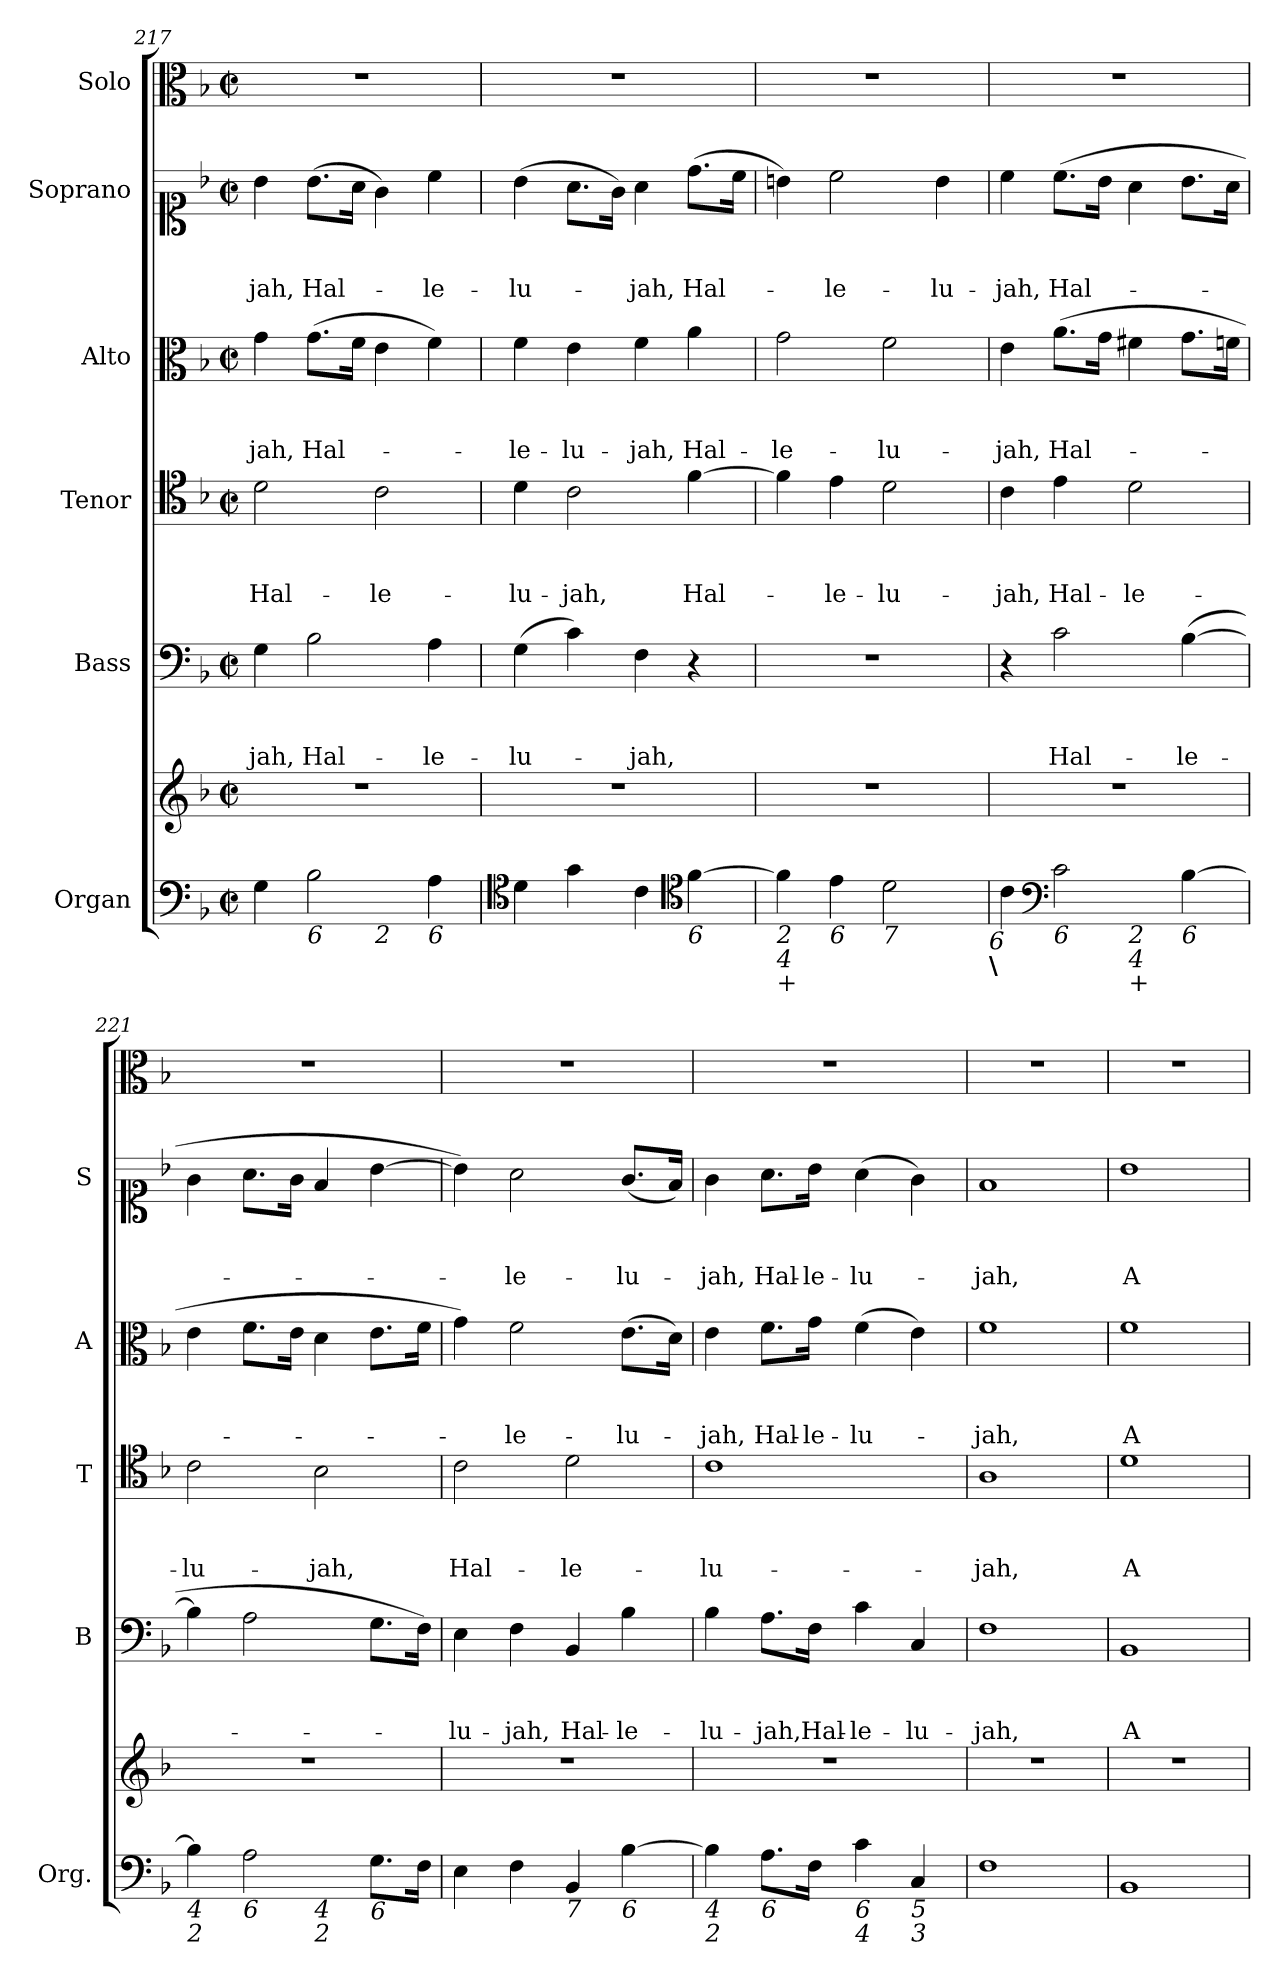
**kern	**kern	**kern	**text	**text	**text	**kern	**text	**text	**text	**kern	**text	**text	**text	**kern	**text	**text	**text	**kern
*part6	*part6	*part5	*part5	*part5	*part5	*part4	*part4	*part4	*part4	*part3	*part3	*part3	*part3	*part2	*part2	*part2	*part2	*part1
*staff7	*staff6	*staff5	*staff5	*staff5	*staff5	*staff4	*staff4	*staff4	*staff4	*staff3	*staff3	*staff3	*staff3	*staff2	*staff2	*staff2	*staff2	*staff1
*I"Organ	*	*I"Bass	*	*	*	*I"Tenor	*	*	*	*I"Alto	*	*	*	*I"Soprano	*	*	*	*I"Solo
*I'Org.	*	*I'B	*	*	*	*I'T	*	*	*	*I'A	*	*	*	*I'S	*	*	*	*
*clefF4	*clefG2	*clefF4	*	*	*	*clefC4	*	*	*	*clefC3	*	*	*	*clefC1	*	*	*	*clefC3
*k[b-]	*k[b-]	*k[b-]	*	*	*	*k[b-]	*	*	*	*k[b-]	*	*	*	*k[b-]	*	*	*	*k[b-]
*d:	*d:	*d:	*	*	*	*d:	*	*	*	*d:	*	*	*	*d:	*	*	*	*d:
*M2/2	*M2/2	*M2/2	*	*	*	*M2/2	*	*	*	*M2/2	*	*	*	*M2/2	*	*	*	*M2/2
*met(c|)	*met(c|)	*met(c|)	*	*	*	*met(c|)	*	*	*	*met(c|)	*	*	*	*met(c|)	*	*	*	*met(c|)
=217	=217	=217	=217	=217	=217	=217	=217	=217	=217	=217	=217	=217	=217	=217	=217	=217	=217	=217
!	!	!	!	!	!LO:LY:b	!	!	!	!LO:LY:b	!	!	!	!LO:LY:b	!	!	!	!LO:LY:b	!
*^	*	*	*	*	*	*	*	*	*	*	*	*	*	*	*	*	*	*
4G\	2ryy	1r	4G\	.	.	-jah,	2d\	.	.	Hal-	4g\	.	.	-jah,	4b-\	.	.	-jah,	1r
!LO:TX:b:i:t=6	!	!	!	!	!	!	!	!	!	!	!	!	!	!	!	!	!	!	!
!	!	!	!	!	!	!LO:LY:b	!	!	!	!	!	!	!	!LO:LY:b	!	!	!	!LO:LY:b	!
2B-\	.	.	2B-\	.	.	Hal-	.	.	.	.	(>8.g\L	.	.	Hal-	(>8.b-\L	.	.	Hal-	.
.	.	.	.	.	.	.	.	.	.	.	16f\Jk	.	.	.	16a\Jk	.	.	.	.
!	!LO:TX:b:i:t=2	!	!	!	!	!	!	!	!	!	!	!	!	!	!	!	!	!	!
!	!	!	!	!	!	!	!	!	!	!LO:LY:b	!	!	!	!	!	!	!	!	!
.	2ryy	.	.	.	.	.	2c\	.	.	-le-	4e\	.	.	.	4g\)	.	.	.	.
!LO:TX:b:i:t=6	!	!	!	!	!	!	!	!	!	!	!	!	!	!	!	!	!	!	!
!	!	!	!	!	!	!LO:LY:b	!	!	!	!	!	!	!	!	!	!	!	!LO:LY:b	!
4A\	.	.	4A\	.	.	-le-	.	.	.	.	4f\)	.	.	.	4cc\	.	.	-le-	.
=218	=218	=218	=218	=218	=218	=218	=218	=218	=218	=218	=218	=218	=218	=218	=218	=218	=218	=218	=218
!LO:TX:b:i:t=7	!	!	!	!	!	!	!	!	!	!	!	!	!	!	!	!	!	!	!
!	!	!	!	!	!	!LO:LY:b	!	!	!	!LO:LY:b	!	!	!	!LO:LY:b	!	!	!	!LO:LY:b	!
*v	*v	*	*	*	*	*	*	*	*	*	*	*	*	*	*	*	*	*	*
4G\	1r	(>4G\	.	.	-lu-	4d\	.	.	-lu-	4f\	.	.	-le-	(>4b-\	.	.	-lu-	1r
!	!	!	!	!	!	!	!	!	!LO:LY:b	!	!	!	!LO:LY:b	!	!	!	!	!
4c\	.	4c\)	.	.	.	2c\	.	.	-jah,	4e\	.	.	-lu-	8.a\L	.	.	.	.
.	.	.	.	.	.	.	.	.	.	.	.	.	.	16g\Jk)	.	.	.	.
!	!	!	!	!	!LO:LY:b	!	!	!	!	!	!	!	!LO:LY:b	!	!	!	!LO:LY:b	!
4F\	.	4F\	.	.	-jah,	.	.	.	.	4f\	.	.	-jah,	4a\	.	.	-jah,	.
*clefC4	*	*	*	*	*	*	*	*	*	*	*	*	*	*	*	*	*	*
!LO:TX:b:i:t=6	!	!	!	!	!	!	!	!	!	!	!	!	!	!	!	!	!	!
!	!	!	!	!	!	!	!	!	!LO:LY:b	!	!	!	!LO:LY:b	!	!	!	!LO:LY:b	!
[4f\	.	4r	.	.	.	[4f\	.	.	Hal-	4a\	.	.	Hal-	(>8.dd\L	.	.	Hal-	.
.	.	.	.	.	.	.	.	.	.	.	.	.	.	16cc\Jk	.	.	.	.
=219	=219	=219	=219	=219	=219	=219	=219	=219	=219	=219	=219	=219	=219	=219	=219	=219	=219	=219
!LO:TX:b:i:t=2	!	!	!	!	!	!	!	!	!	!	!	!	!	!	!	!	!	!
!LO:TX:b:i:t=4	!	!	!	!	!	!	!	!	!	!	!	!	!	!	!	!	!	!
!LO:TX:b:t=+	!	!	!	!	!	!	!	!	!	!	!	!	!	!	!	!	!	!
!	!	!	!	!	!	!	!	!	!	!	!	!	!LO:LY:b	!	!	!	!	!
4f\]	1r	1r	.	.	.	4f\]	.	.	.	2g\	.	.	-le-	4bn\)	.	.	.	1r
!LO:TX:b:i:t=6	!	!	!	!	!	!	!	!	!	!	!	!	!	!	!	!	!	!
!	!	!	!	!	!	!	!	!	!LO:LY:b	!	!	!	!	!	!	!	!LO:LY:b	!
4e\	.	.	.	.	.	4e\	.	.	-le-	.	.	.	.	2cc\	.	.	-le-	.
!LO:TX:b:i:t=7	!	!	!	!	!	!	!	!	!	!	!	!	!	!	!	!	!	!
!	!	!	!	!	!	!	!	!	!LO:LY:b	!	!	!	!LO:LY:b	!	!	!	!	!
2d\	.	.	.	.	.	2d\	.	.	-lu-	2f\	.	.	-lu-	.	.	.	.	.
!	!	!	!	!	!	!	!	!	!	!	!	!	!	!	!	!	!LO:LY:b	!
.	.	.	.	.	.	.	.	.	.	.	.	.	.	4b\	.	.	-lu-	.
!LO:TX:b:i:t=6	!	!	!	!	!	!	!	!	!	!	!	!	!	!	!	!	!	!
!LO:TX:b:B:t=\	!	!	!	!	!	!	!	!	!	!	!	!	!	!	!	!	!	!
!!LO:PB:g=z
=220	=220	=220	=220	=220	=220	=220	=220	=220	=220	=220	=220	=220	=220	=220	=220	=220	=220	=220
!	!	!	!	!	!	!	!	!	!LO:LY:b	!	!	!	!LO:LY:b	!	!	!	!LO:LY:b	!
*^	*	*	*	*	*	*	*	*	*	*	*	*	*	*	*	*	*	*
4c\	2ryy	1r	4r	.	.	.	4c\	.	.	-jah,	4e\	.	.	-jah,	4cc\	.	.	-jah,	1r
*clefF4	*	*	*	*	*	*	*	*	*	*	*	*	*	*	*	*	*	*	*
!LO:TX:b:i:t=6	!	!	!	!	!	!	!	!	!	!	!	!	!	!	!	!	!	!	!
!	!	!	!	!	!	!LO:LY:b	!	!	!	!LO:LY:b	!	!	!	!LO:LY:b	!	!	!	!LO:LY:b	!
2c\	.	.	2c\	.	.	Hal-	4e\	.	.	Hal-	(>8.a\L	.	.	Hal-	(>8.cc\L	.	.	Hal-	.
.	.	.	.	.	.	.	.	.	.	.	16g\Jk	.	.	.	16b-\Jk	.	.	.	.
!	!LO:TX:b:i:t=2	!	!	!	!	!	!	!	!	!	!	!	!	!	!	!	!	!	!
!	!LO:TX:b:i:t=4	!	!	!	!	!	!	!	!	!	!	!	!	!	!	!	!	!	!
!	!LO:TX:b:t=+	!	!	!	!	!	!	!	!	!	!	!	!	!	!	!	!	!	!
!	!	!	!	!	!	!	!	!	!	!LO:LY:b	!	!	!	!	!	!	!	!	!
.	2ryy	.	.	.	.	.	2d\	.	.	-le-	4f#X\	.	.	.	4a\	.	.	.	.
!LO:TX:b:i:t=6	!	!	!	!	!	!	!	!	!	!	!	!	!	!	!	!	!	!	!
!	!	!	!	!	!	!LO:LY:b	!	!	!	!	!	!	!	!	!	!	!	!	!
[4B-\	.	.	(>[4B-\	.	.	-le-	.	.	.	.	8.g\L	.	.	.	8.b-\L	.	.	.	.
.	.	.	.	.	.	.	.	.	.	.	16fn\Jk	.	.	.	16a\Jk	.	.	.	.
=221	=221	=221	=221	=221	=221	=221	=221	=221	=221	=221	=221	=221	=221	=221	=221	=221	=221	=221	=221
!LO:TX:b:i:t=4	!	!	!	!	!	!	!	!	!	!	!	!	!	!	!	!	!	!	!
!LO:TX:b:i:t=2	!	!	!	!	!	!	!	!	!	!	!	!	!	!	!	!	!	!	!
!	!	!	!	!	!	!	!	!	!	!LO:LY:b	!	!	!	!	!	!	!	!	!
4B-\]	2ryy	1r	4B-\]	.	.	.	2c\	.	.	-lu-	4e\	.	.	.	4g\	.	.	.	1r
!LO:TX:b:i:t=6	!	!	!	!	!	!	!	!	!	!	!	!	!	!	!	!	!	!	!
2A\	.	.	2A\	.	.	.	.	.	.	.	8.f\L	.	.	.	8.a\L	.	.	.	.
.	.	.	.	.	.	.	.	.	.	.	16e\Jk	.	.	.	16g\Jk	.	.	.	.
!	!LO:TX:b:i:t=4	!	!	!	!	!	!	!	!	!	!	!	!	!	!	!	!	!	!
!	!LO:TX:b:i:t=2	!	!	!	!	!	!	!	!	!	!	!	!	!	!	!	!	!	!
!	!	!	!	!	!	!	!	!	!	!LO:LY:b	!	!	!	!	!	!	!	!	!
.	2ryy	.	.	.	.	.	2B-\	.	.	-jah,	4d\	.	.	.	4f/	.	.	.	.
!LO:TX:b:i:t=6	!	!	!	!	!	!	!	!	!	!	!	!	!	!	!	!	!	!	!
8.G\L	.	.	8.G\L	.	.	.	.	.	.	.	8.e\L	.	.	.	[4b-\	.	.	.	.
16F\Jk	.	.	16F\Jk)	.	.	.	.	.	.	.	16f\Jk	.	.	.	.	.	.	.	.
=222	=222	=222	=222	=222	=222	=222	=222	=222	=222	=222	=222	=222	=222	=222	=222	=222	=222	=222	=222
!LO:TX:b:i:t=6	!	!	!	!	!	!	!	!	!	!	!	!	!	!	!	!	!	!	!
!LO:TX:b:i:t=5	!	!	!	!	!	!	!	!	!	!	!	!	!	!	!	!	!	!	!
!	!	!	!	!	!	!LO:LY:b	!	!	!	!LO:LY:b	!	!	!	!	!	!	!	!	!
*v	*v	*	*	*	*	*	*	*	*	*	*	*	*	*	*	*	*	*	*
4E\	1r	4E\	.	.	-lu-	2c\	.	.	Hal-	4g\)	.	.	.	4b-\])	.	.	.	1r
!	!	!	!	!	!LO:LY:b	!	!	!	!	!	!	!	!LO:LY:b	!	!	!	!LO:LY:b	!
4F\	.	4F\	.	.	-jah,	.	.	.	.	2f\	.	.	-le-	2a\	.	.	-le-	.
!LO:TX:b:i:t=7	!	!	!	!	!	!	!	!	!	!	!	!	!	!	!	!	!	!
!	!	!	!	!	!LO:LY:b	!	!	!	!LO:LY:b	!	!	!	!	!	!	!	!	!
4BB-/	.	4BB-/	.	.	Hal-	2d\	.	.	-le-	.	.	.	.	.	.	.	.	.
!LO:TX:b:i:t=6	!	!	!	!	!	!	!	!	!	!	!	!	!	!	!	!	!	!
!	!	!	!	!	!LO:LY:b	!	!	!	!	!	!	!	!LO:LY:b	!	!	!	!LO:LY:b	!
[4B-\	.	4B-\	.	.	-le-	.	.	.	.	(>8.e\L	.	.	-lu-	(<8.g/L	.	.	-lu-	.
.	.	.	.	.	.	.	.	.	.	16d\Jk)	.	.	.	16f/Jk)	.	.	.	.
=223	=223	=223	=223	=223	=223	=223	=223	=223	=223	=223	=223	=223	=223	=223	=223	=223	=223	=223
!LO:TX:b:i:t=4	!	!	!	!	!	!	!	!	!	!	!	!	!	!	!	!	!	!
!LO:TX:b:i:t=2	!	!	!	!	!	!	!	!	!	!	!	!	!	!	!	!	!	!
!	!	!	!	!	!LO:LY:b	!	!	!	!LO:LY:b	!	!	!	!LO:LY:b	!	!	!	!LO:LY:b	!
4B-\]	1r	4B-\	.	.	-lu-	1c	.	.	-lu-	4e\	.	.	-jah,	4g\	.	.	-jah,	1r
!LO:TX:b:i:t=6	!	!	!	!	!	!	!	!	!	!	!	!	!	!	!	!	!	!
!	!	!	!	!	!LO:LY:b	!	!	!	!	!	!	!	!LO:LY:b	!	!	!	!LO:LY:b	!
8.A\L	.	8.A\L	.	.	-jah,	.	.	.	.	8.f\L	.	.	Hal-	8.a\L	.	.	Hal-	.
!	!	!	!	!	!LO:LY:b	!	!	!	!	!	!	!	!LO:LY:b	!	!	!	!LO:LY:b	!
16F\Jk	.	16F\Jk	.	.	Hal-	.	.	.	.	16g\Jk	.	.	-le-	16b-\Jk	.	.	-le-	.
!LO:TX:b:i:t=6	!	!	!	!	!	!	!	!	!	!	!	!	!	!	!	!	!	!
!LO:TX:b:i:t=4	!	!	!	!	!	!	!	!	!	!	!	!	!	!	!	!	!	!
!	!	!	!	!	!LO:LY:b	!	!	!	!	!	!	!	!LO:LY:b	!	!	!	!LO:LY:b	!
4c\	.	4c\	.	.	-le-	.	.	.	.	(>4f\	.	.	-lu-	(>4a\	.	.	-lu-	.
!LO:TX:b:i:t=5	!	!	!	!	!	!	!	!	!	!	!	!	!	!	!	!	!	!
!LO:TX:b:i:t=3	!	!	!	!	!	!	!	!	!	!	!	!	!	!	!	!	!	!
!	!	!	!	!	!LO:LY:b	!	!	!	!	!	!	!	!	!	!	!	!	!
4C/	.	4C/	.	.	-lu-	.	.	.	.	4e\)	.	.	.	4g\)	.	.	.	.
=224	=224	=224	=224	=224	=224	=224	=224	=224	=224	=224	=224	=224	=224	=224	=224	=224	=224	=224
!	!	!	!	!	!LO:LY:b	!	!	!	!LO:LY:b	!	!	!	!LO:LY:b	!	!	!	!LO:LY:b	!
1F	1r	1F	.	.	-jah,	1A	.	.	-jah,	1f	.	.	-jah,	1f	.	.	-jah,	1r
=225	=225	=225	=225	=225	=225	=225	=225	=225	=225	=225	=225	=225	=225	=225	=225	=225	=225	=225
!	!	!	!	!	!LO:LY:b	!	!	!	!LO:LY:b	!	!	!	!LO:LY:b	!	!	!	!LO:LY:b	!
1BB-	1r	1BB-	.	.	A-	1d	.	.	A-	1f	.	.	A-	1b-	.	.	A-	1r
=	=	=	=	=	=	=	=	=	=	=	=	=	=	=	=	=	=	=
*-	*-	*-	*-	*-	*-	*-	*-	*-	*-	*-	*-	*-	*-	*-	*-	*-	*-	*-
